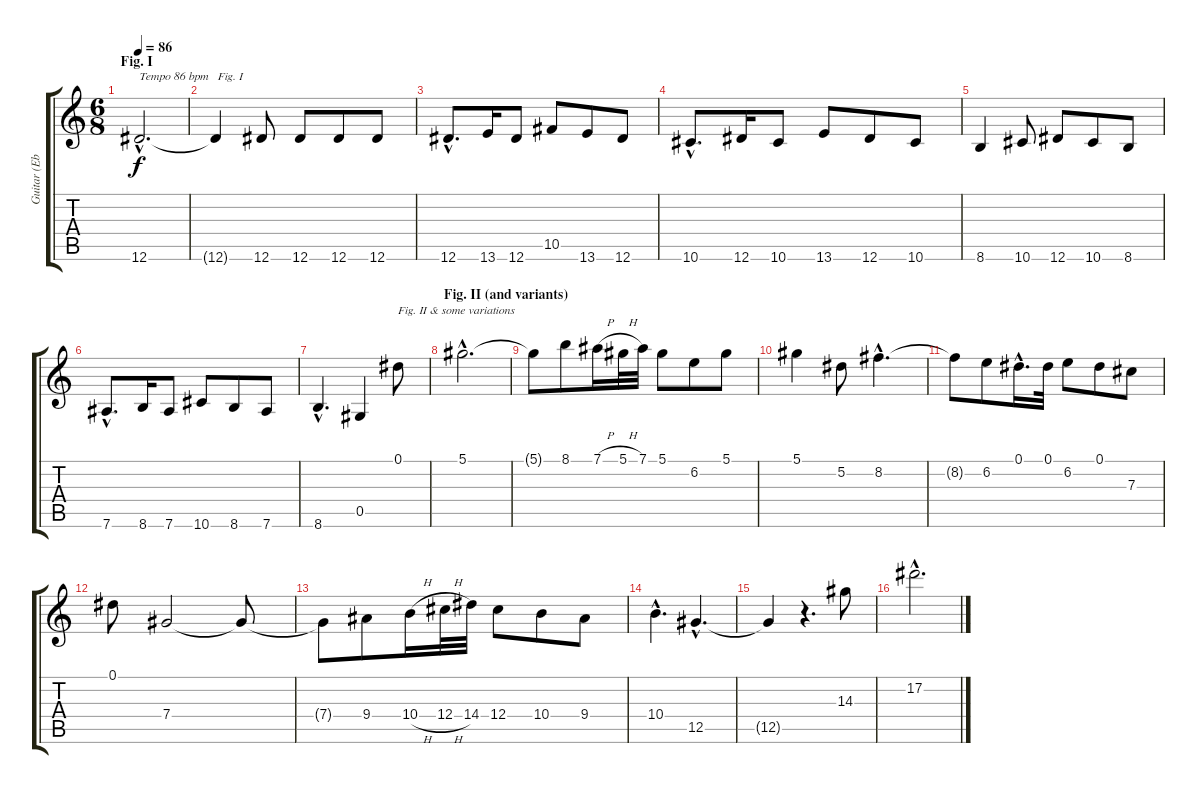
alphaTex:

\track ("Guitar (Eb tuning)" "Guitar (Eb") {instrument electricguitarclean}
\staff {score tabs}
\tuning (Eb4 Bb3 Gb3 Db3 Ab2 Eb2) {hide}
\ts (6 8)
\section ("" "Fig. I")
\tempo 86
\clef g2
\ks c
12.6{hac}.2{d txt "Tempo 86 bpm   Fig. I" dy f instrument electricguitarclean} |
12.6{t}.4 12.6.8 12.6.8 12.6.8 12.6.8 |
12.6{hac}.8{d} 13.6.16 12.6.8 10.5.8 13.6.8 12.6.8 |
10.6{hac}.8{d} 12.6.16 10.6.8 13.6.8 12.6.8 10.6.8 |
8.6.4 10.6.8 12.6.8 10.6.8 8.6.8 |
7.6{hac}.8{d} 8.6.16 7.6.8 10.6.8 8.6.8 7.6.8 |
8.6{hac}.4{d} 0.5.4 0.1.8{txt "Fig. II & some variations"} |
\section ("" "Fig. II (and variants)")
5.1{hac}.2{d} |
5.1{t}.8 8.1.8 7.1{h}.16 5.1{h}.32 7.1.32 5.1.8 6.2.8 5.1.8 |
5.1.4 5.2.8 8.2{hac}.4{d} |
8.2{t}.8 6.2.8 0.1{hac}.16{d} 0.1.32 6.2.8 0.1.8 7.3.8 |
0.1.8 7.4.2 7.4{t}.8 |
7.4{t}.8 9.4.8 10.4{h}.16 12.4{h}.32 14.4.32 12.4.8 10.4.8 9.4.8 |
10.4{hac}.4{d} 12.5{hac}.4{d} |
12.5{t}.4 r.4{d} 14.3.8 |
17.2{hac}.2{d}
